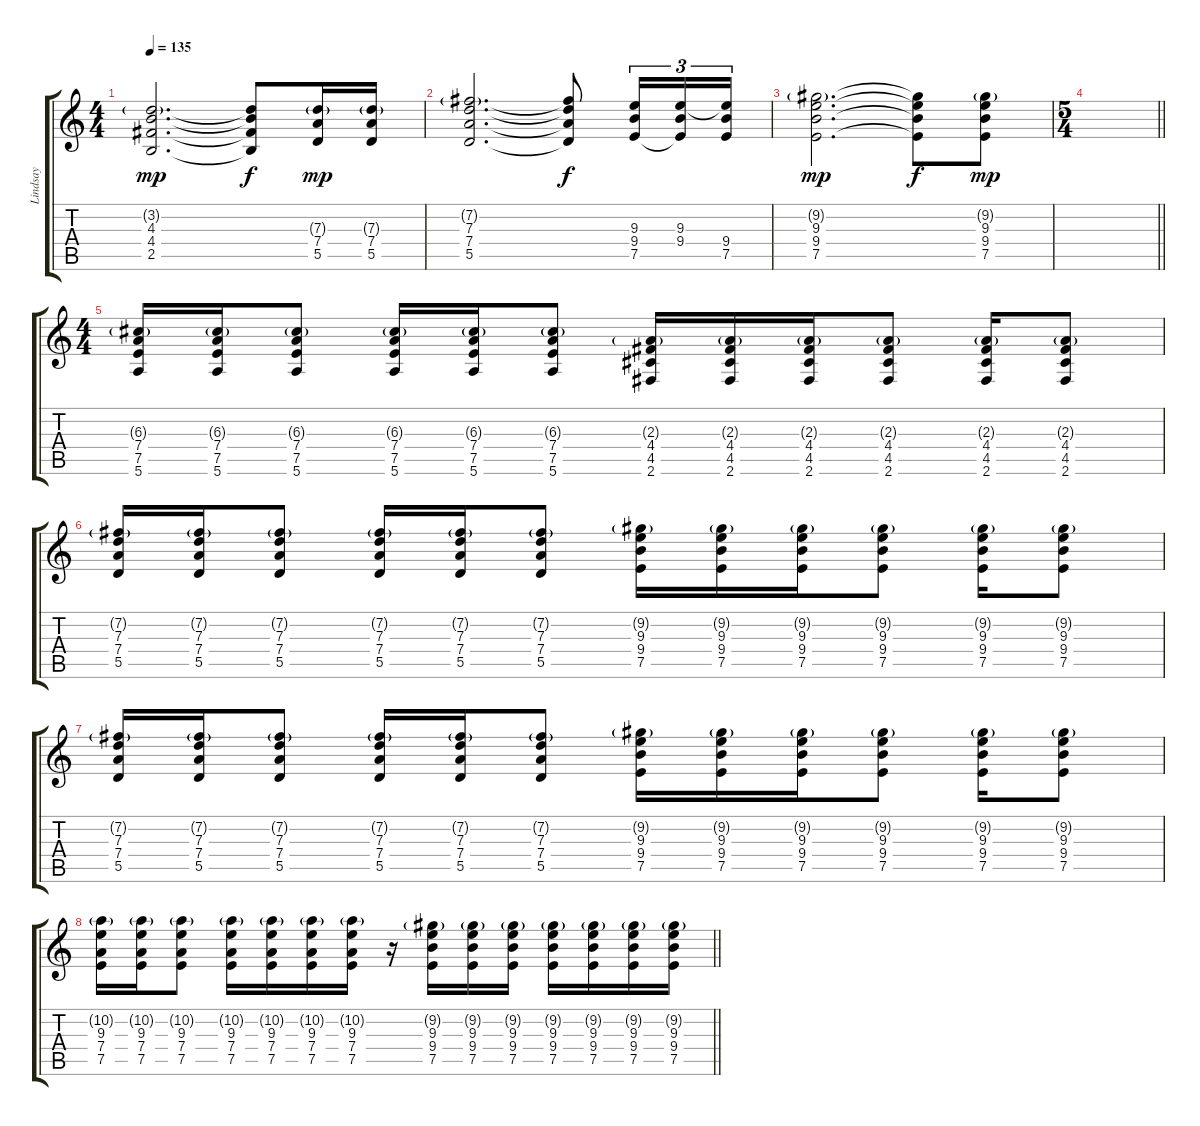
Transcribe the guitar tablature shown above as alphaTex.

\track ("Lindsay" "Lindsay") {instrument distortionguitar}
\staff {score tabs}
\tuning (E4 B3 G3 D3 A2 E2) {hide}
\ts (4 4)
\tempo 135
\clef g2
\ks c
(3.2{g} 4.3 4.4 2.5).2{d dy mp} (3.2{t} 4.3{t} 4.4{t} 2.5{t}).8{dy f} (7.3{g} 7.4 5.5).16{dy mp} (7.3{g} 7.4 5.5).16 |
(7.2{g} 7.3 7.4 5.5).2{d} (7.2{t} 7.3{t} 7.4{t} 5.5{t}).8{dy f} (9.3 9.4 7.5).16{tu (3 2)} (9.3 9.4 7.5{t}).16{tu (3 2)} (9.3{t} 9.4 7.5).16{tu (3 2)} |
(9.2{g} 9.3 9.4 7.5).2{d dy mp} (9.2{t} 9.3{t} 9.4{t} 7.5{t}).8{dy f} (9.2{g} 9.3 9.4 7.5).8{dy mp} |
\ts (5 4)
\barLineRight lightlight
|
\ts (4 4)
\section ("" "")
(6.3{g} 7.4 7.5 5.6).16 (6.3{g} 7.4 7.5 5.6).16 (6.3{g} 7.4 7.5 5.6).8 (6.3{g} 7.4 7.5 5.6).16 (6.3{g} 7.4 7.5 5.6).16 (6.3{g} 7.4 7.5 5.6).8 (2.3{g} 4.4 4.5 2.6).16 (2.3{g} 4.4 4.5 2.6).16 (2.3{g} 4.4 4.5 2.6).16 (2.3{g} 4.4 4.5 2.6).8 (2.3{g} 4.4 4.5 2.6).16 (2.3{g} 4.4 4.5 2.6).8 |
(7.2{g} 7.3 7.4 5.5).16 (7.2{g} 7.3 7.4 5.5).16 (7.2{g} 7.3 7.4 5.5).8 (7.2{g} 7.3 7.4 5.5).16 (7.2{g} 7.3 7.4 5.5).16 (7.2{g} 7.3 7.4 5.5).8 (9.2{g} 9.3 9.4 7.5).16 (9.2{g} 9.3 9.4 7.5).16 (9.2{g} 9.3 9.4 7.5).16 (9.2{g} 9.3 9.4 7.5).8 (9.2{g} 9.3 9.4 7.5).16 (9.2{g} 9.3 9.4 7.5).8 |
(7.2{g} 7.3 7.4 5.5).16 (7.2{g} 7.3 7.4 5.5).16 (7.2{g} 7.3 7.4 5.5).8 (7.2{g} 7.3 7.4 5.5).16 (7.2{g} 7.3 7.4 5.5).16 (7.2{g} 7.3 7.4 5.5).8 (9.2{g} 9.3 9.4 7.5).16 (9.2{g} 9.3 9.4 7.5).16 (9.2{g} 9.3 9.4 7.5).16 (9.2{g} 9.3 9.4 7.5).8 (9.2{g} 9.3 9.4 7.5).16 (9.2{g} 9.3 9.4 7.5).8 |
\barLineRight lightlight
(10.2{g} 9.3 7.4 7.5).16 (10.2{g} 9.3 7.4 7.5).16 (10.2{g} 9.3 7.4 7.5).8 (10.2{g} 9.3 7.4 7.5).16 (10.2{g} 9.3 7.4 7.5).16 (10.2{g} 9.3 7.4 7.5).16 (10.2{g} 9.3 7.4 7.5).16 r.16 (9.2{g} 9.3 9.4 7.5).16 (9.2{g} 9.3 9.4 7.5).16 (9.2{g} 9.3 9.4 7.5).16 (9.2{g} 9.3 9.4 7.5).16 (9.2{g} 9.3 9.4 7.5).16 (9.2{g} 9.3 9.4 7.5).16 (9.2{g} 9.3 9.4 7.5).16
